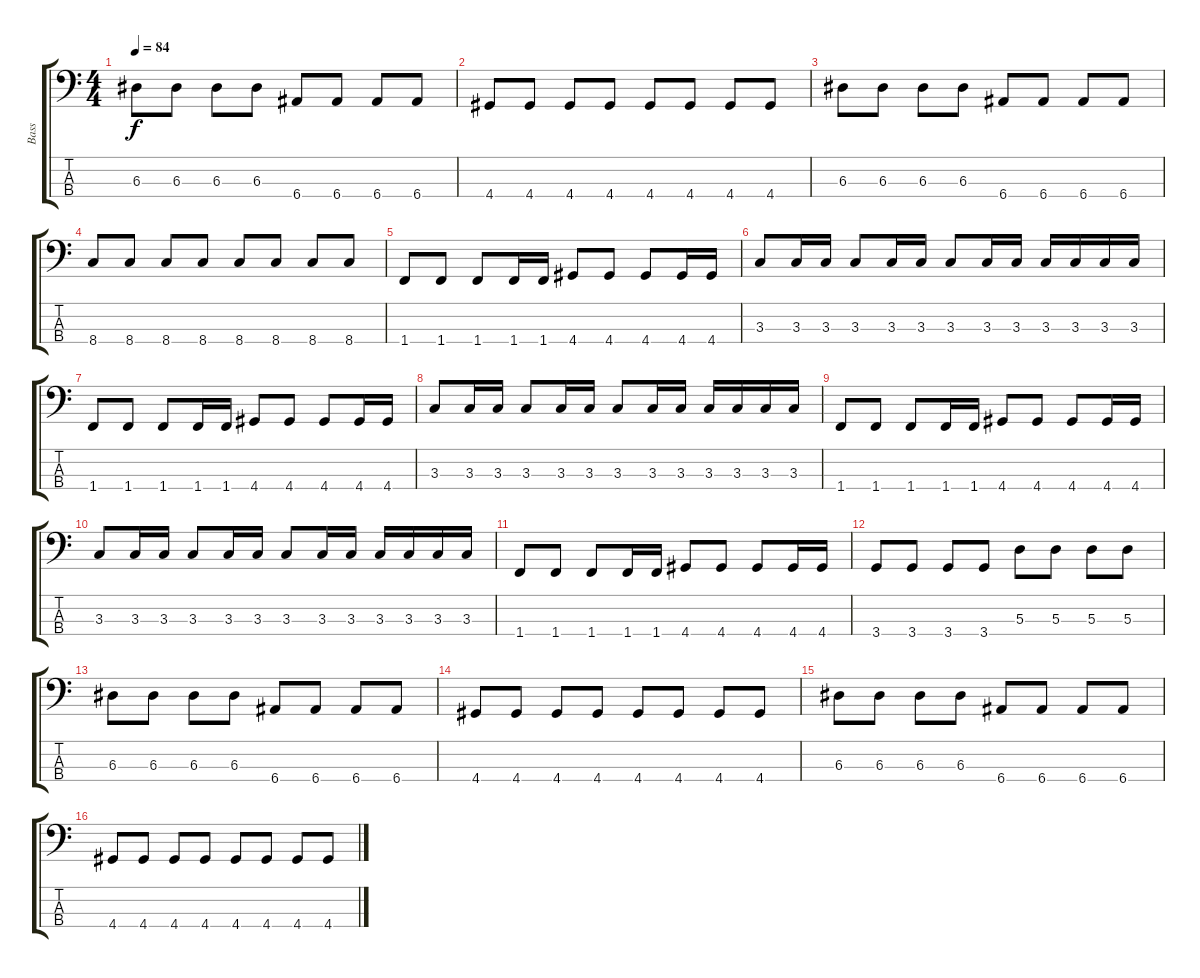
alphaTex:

\track ("Bass" "Bass") {instrument electricbassfinger}
\staff {score tabs}
\tuning (G2 D2 A1 E1) {hide}
\ts (4 4)
\tempo 84
\clef f4
\ks c
6.3.8{dy f} 6.3.8 6.3.8 6.3.8 6.4.8 6.4.8 6.4.8 6.4.8 |
4.4.8 4.4.8 4.4.8 4.4.8 4.4.8 4.4.8 4.4.8 4.4.8 |
6.3.8 6.3.8 6.3.8 6.3.8 6.4.8 6.4.8 6.4.8 6.4.8 |
8.4.8 8.4.8 8.4.8 8.4.8 8.4.8 8.4.8 8.4.8 8.4.8 |
1.4.8 1.4.8 1.4.8 1.4.16 1.4.16 4.4.8 4.4.8 4.4.8 4.4.16 4.4.16 |
3.3.8 3.3.16 3.3.16 3.3.8 3.3.16 3.3.16 3.3.8 3.3.16 3.3.16 3.3.16 3.3.16 3.3.16 3.3.16 |
1.4.8 1.4.8 1.4.8 1.4.16 1.4.16 4.4.8 4.4.8 4.4.8 4.4.16 4.4.16 |
3.3.8 3.3.16 3.3.16 3.3.8 3.3.16 3.3.16 3.3.8 3.3.16 3.3.16 3.3.16 3.3.16 3.3.16 3.3.16 |
1.4.8 1.4.8 1.4.8 1.4.16 1.4.16 4.4.8 4.4.8 4.4.8 4.4.16 4.4.16 |
3.3.8 3.3.16 3.3.16 3.3.8 3.3.16 3.3.16 3.3.8 3.3.16 3.3.16 3.3.16 3.3.16 3.3.16 3.3.16 |
1.4.8 1.4.8 1.4.8 1.4.16 1.4.16 4.4.8 4.4.8 4.4.8 4.4.16 4.4.16 |
3.4.8 3.4.8 3.4.8 3.4.8 5.3.8 5.3.8 5.3.8 5.3.8 |
6.3.8 6.3.8 6.3.8 6.3.8 6.4.8 6.4.8 6.4.8 6.4.8 |
4.4.8 4.4.8 4.4.8 4.4.8 4.4.8 4.4.8 4.4.8 4.4.8 |
6.3.8 6.3.8 6.3.8 6.3.8 6.4.8 6.4.8 6.4.8 6.4.8 |
4.4.8 4.4.8 4.4.8 4.4.8 4.4.8 4.4.8 4.4.8 4.4.8
